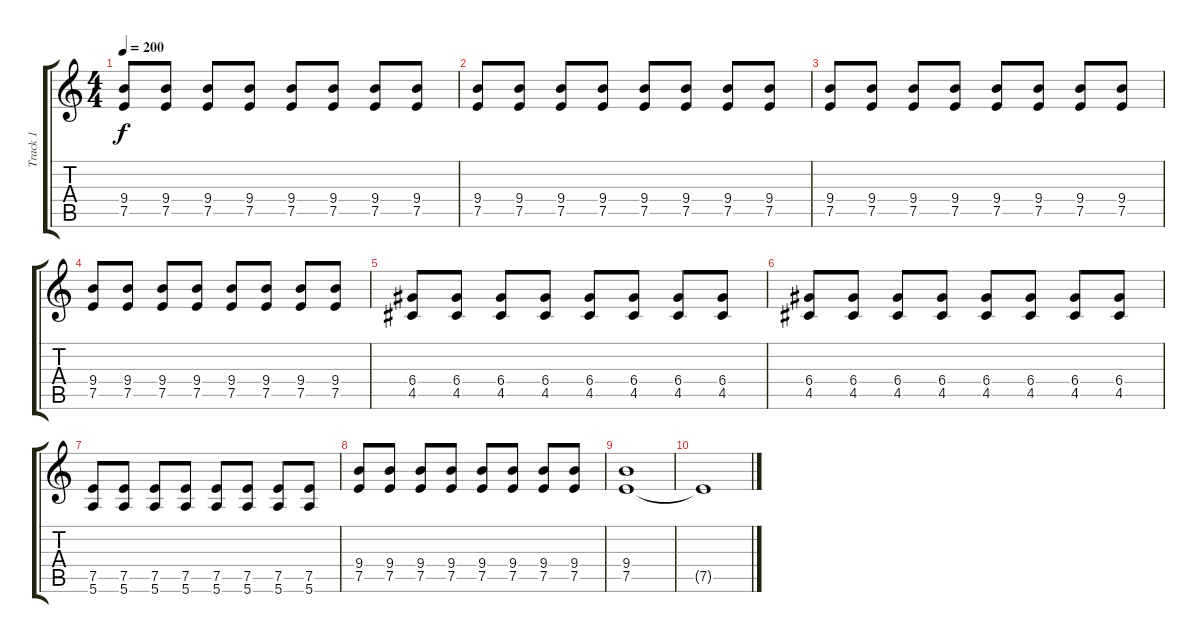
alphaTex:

\track ("Track 1" "Track 1") {instrument distortionguitar}
\staff {score tabs}
\tuning (E4 B3 G3 D3 A2 E2) {hide}
\ts (4 4)
\tempo 200
\clef g2
\ks c
(9.4 7.5).8{dy f} (9.4 7.5).8 (9.4 7.5).8 (9.4 7.5).8 (9.4 7.5).8 (9.4 7.5).8 (9.4 7.5).8 (9.4 7.5).8 |
(9.4 7.5).8 (9.4 7.5).8 (9.4 7.5).8 (9.4 7.5).8 (9.4 7.5).8 (9.4 7.5).8 (9.4 7.5).8 (9.4 7.5).8 |
(9.4 7.5).8 (9.4 7.5).8 (9.4 7.5).8 (9.4 7.5).8 (9.4 7.5).8 (9.4 7.5).8 (9.4 7.5).8 (9.4 7.5).8 |
(9.4 7.5).8 (9.4 7.5).8 (9.4 7.5).8 (9.4 7.5).8 (9.4 7.5).8 (9.4 7.5).8 (9.4 7.5).8 (9.4 7.5).8 |
(6.4 4.5).8 (6.4 4.5).8 (6.4 4.5).8 (6.4 4.5).8 (6.4 4.5).8 (6.4 4.5).8 (6.4 4.5).8 (6.4 4.5).8 |
(6.4 4.5).8 (6.4 4.5).8 (6.4 4.5).8 (6.4 4.5).8 (6.4 4.5).8 (6.4 4.5).8 (6.4 4.5).8 (6.4 4.5).8 |
(7.5 5.6).8 (7.5 5.6).8 (7.5 5.6).8 (7.5 5.6).8 (7.5 5.6).8 (7.5 5.6).8 (7.5 5.6).8 (7.5 5.6).8 |
(9.4 7.5).8 (9.4 7.5).8 (9.4 7.5).8 (9.4 7.5).8 (9.4 7.5).8 (9.4 7.5).8 (9.4 7.5).8 (9.4 7.5).8 |
(9.4 7.5).1 |
7.5{t}.1
